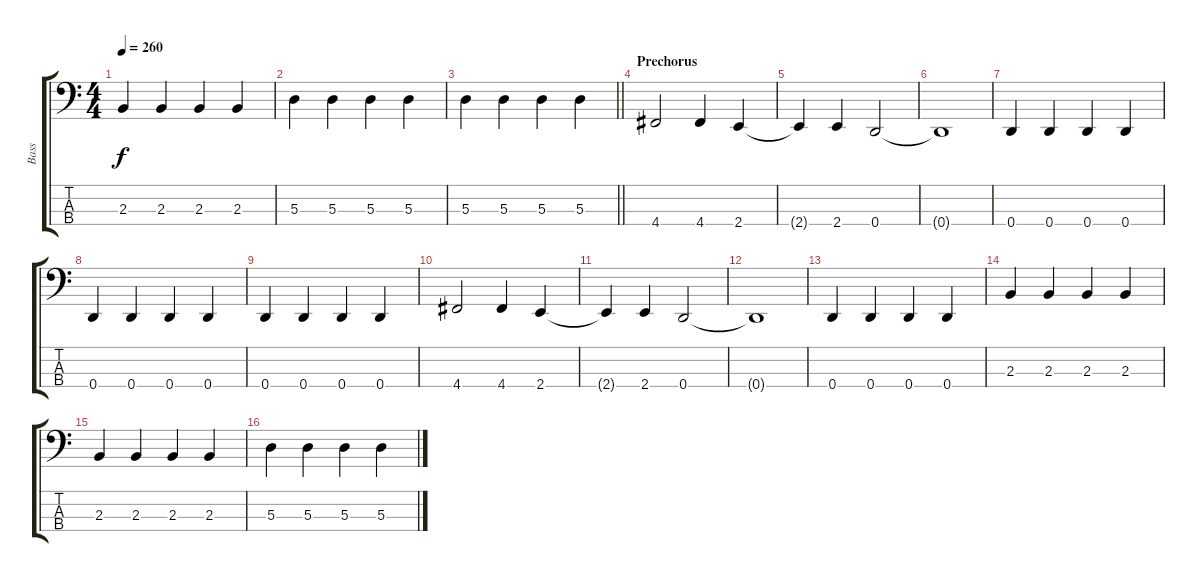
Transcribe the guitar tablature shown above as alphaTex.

\track ("Bass" "Bass") {instrument electricbassfinger}
\staff {score tabs}
\tuning (G2 D2 A1 D1) {hide}
\ts (4 4)
\tempo 260
\clef f4
\ks c
2.3.4{dy f} 2.3.4 2.3.4 2.3.4 |
5.3.4 5.3.4 5.3.4 5.3.4 |
\barLineRight lightlight
5.3.4 5.3.4 5.3.4 5.3.4 |
\section ("" "Prechorus")
4.4.2 4.4.4 2.4.4 |
2.4{t}.4 2.4.4 0.4.2 |
0.4{t}.1 |
0.4.4 0.4.4 0.4.4 0.4.4 |
0.4.4 0.4.4 0.4.4 0.4.4 |
0.4.4 0.4.4 0.4.4 0.4.4 |
4.4.2 4.4.4 2.4.4 |
2.4{t}.4 2.4.4 0.4.2 |
0.4{t}.1 |
0.4.4 0.4.4 0.4.4 0.4.4 |
2.3.4 2.3.4 2.3.4 2.3.4 |
2.3.4 2.3.4 2.3.4 2.3.4 |
5.3.4 5.3.4 5.3.4 5.3.4
